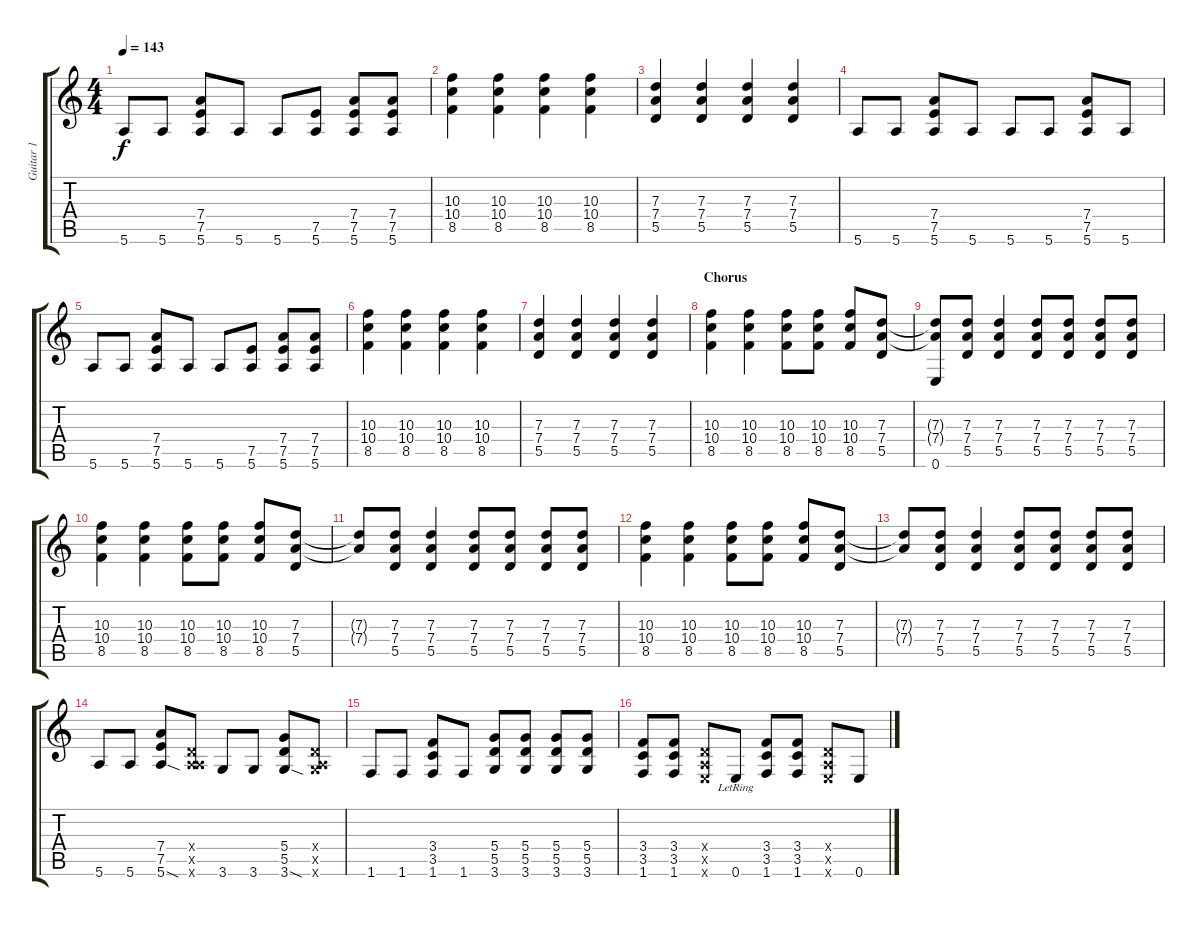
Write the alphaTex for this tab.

\track ("Guitar 1" "Guitar 1") {instrument overdrivenguitar}
\staff {score tabs}
\tuning (E4 B3 G3 D3 A2 E2) {hide}
\ts (4 4)
\tempo 143
\clef g2
\ks c
5.6.8{dy f} 5.6.8 (7.4 7.5 5.6).8 5.6.8 5.6.8 (7.5 5.6).8 (7.4 7.5 5.6).8 (7.4 7.5 5.6).8 |
(10.3 10.4 8.5).4 (10.3 10.4 8.5).4 (10.3 10.4 8.5).4 (10.3 10.4 8.5).4 |
(7.3 7.4 5.5).4 (7.3 7.4 5.5).4 (7.3 7.4 5.5).4 (7.3 7.4 5.5).4 |
5.6.8 5.6.8 (7.4 7.5 5.6).8 5.6.8 5.6.8 5.6.8 (7.4 7.5 5.6).8 5.6.8 |
5.6.8 5.6.8 (7.4 7.5 5.6).8 5.6.8 5.6.8 (7.5 5.6).8 (7.4 7.5 5.6).8 (7.4 7.5 5.6).8 |
(10.3 10.4 8.5).4 (10.3 10.4 8.5).4 (10.3 10.4 8.5).4 (10.3 10.4 8.5).4 |
(7.3 7.4 5.5).4 (7.3 7.4 5.5).4 (7.3 7.4 5.5).4 (7.3 7.4 5.5).4 |
\section ("" "Chorus")
(10.3 10.4 8.5).4 (10.3 10.4 8.5).4 (10.3 10.4 8.5).8 (10.3 10.4 8.5).8 (10.3 10.4 8.5).8 (7.3 7.4 5.5).8 |
(7.3{t} 7.4{t} 0.6).8 (7.3 7.4 5.5).8 (7.3 7.4 5.5).4 (7.3 7.4 5.5).8 (7.3 7.4 5.5).8 (7.3 7.4 5.5).8 (7.3 7.4 5.5).8 |
(10.3 10.4 8.5).4 (10.3 10.4 8.5).4 (10.3 10.4 8.5).8 (10.3 10.4 8.5).8 (10.3 10.4 8.5).8 (7.3 7.4 5.5).8 |
(7.3{t} 7.4{t}).8 (7.3 7.4 5.5).8 (7.3 7.4 5.5).4 (7.3 7.4 5.5).8 (7.3 7.4 5.5).8 (7.3 7.4 5.5).8 (7.3 7.4 5.5).8 |
(10.3 10.4 8.5).4 (10.3 10.4 8.5).4 (10.3 10.4 8.5).8 (10.3 10.4 8.5).8 (10.3 10.4 8.5).8 (7.3 7.4 5.5).8 |
(7.3{t} 7.4{t}).8 (7.3 7.4 5.5).8 (7.3 7.4 5.5).4 (7.3 7.4 5.5).8 (7.3 7.4 5.5).8 (7.3 7.4 5.5).8 (7.3 7.4 5.5).8 |
5.6.8 5.6.8 (7.4 7.5 5.6{sod}).8 (0.4{x} 0.5{x} 5.6{x}).8 3.6.8 3.6.8 (5.4 5.5 3.6{sod}).8 (0.4{x} 0.5{x} 3.6{x}).8 |
1.6.8 1.6.8 (3.4 3.5 1.6).8 1.6.8 (5.4 5.5 3.6).8 (5.4 5.5 3.6).8 (5.4 5.5 3.6).8 (5.4 5.5 3.6).8 |
(3.4 3.5 1.6).8 (3.4 3.5 1.6).8 (0.4{x} 0.5{x} 0.6{x}).8 0.6{lr}.8 (3.4 3.5 1.6).8 (3.4 3.5 1.6).8 (0.4{x} 0.5{x} 0.6{x}).8 0.6.8
